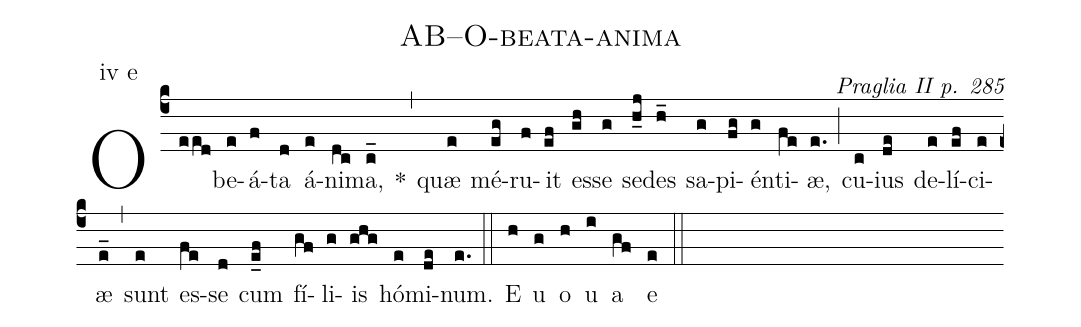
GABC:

name: AB--O-beata-anima;
commentary: Praglia II p. 285 ;
annotation: iv e;
%%
(c4) O(eed) be(e)á(f)ta(d) á(e)ni(dc)ma,(c_) *(,) quæ(e) mé(eg)ru(f)it(ef) es(gh)se(g) se(h_j)des(h_) sa(g)pi(fg)én(g)ti(fe)æ,(e.) (;) cu(c)ius(de) de(e)lí(ef)ci(e)æ(e_) (,) sunt(e) es(fe)se(d) cum(e_f) fí(gf)li(g)is(ghg) hó(e)mi(de)num.(e.) (::) E(h) u(g) o(h) u(i) a(gf) e(e) (::)
